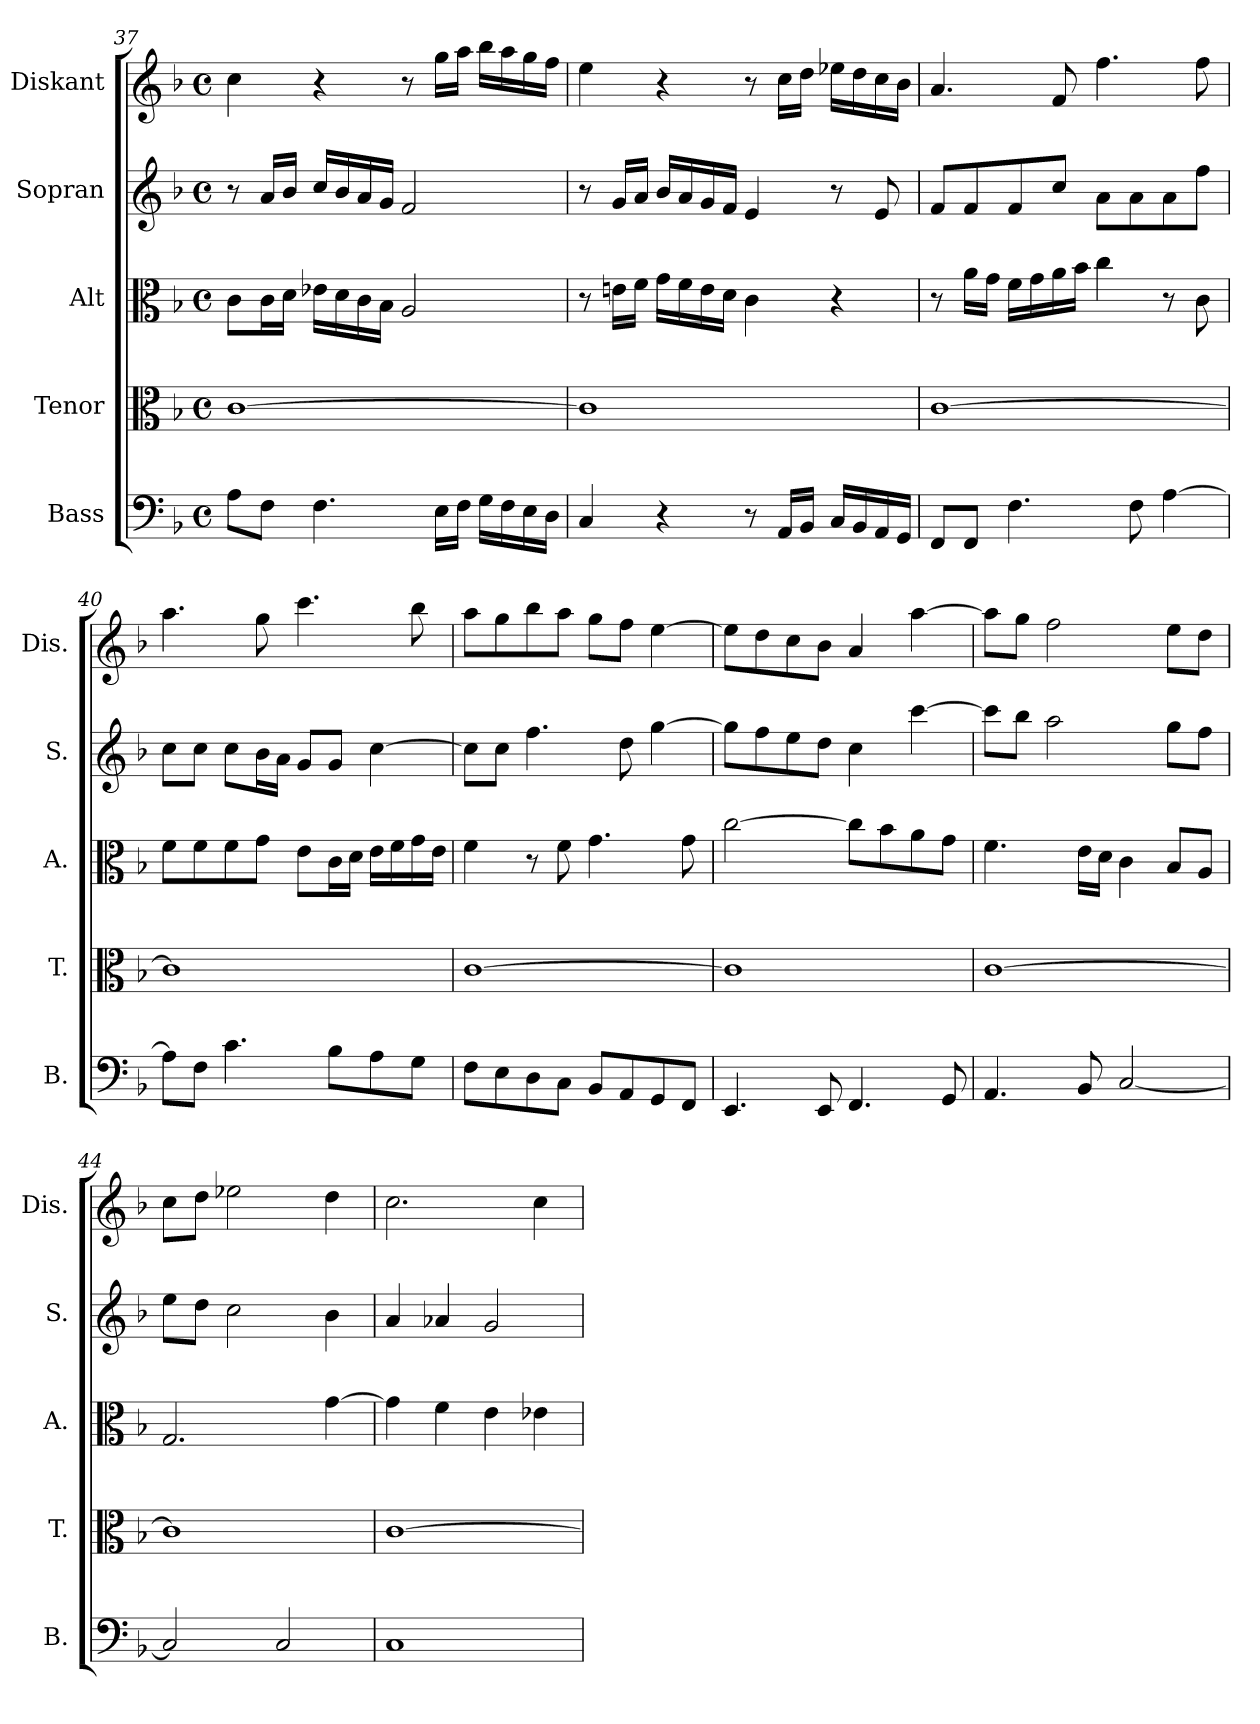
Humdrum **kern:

**kern	**kern	**kern	**kern	**kern
*part5	*part4	*part3	*part2	*part1
*staff5	*staff4	*staff3	*staff2	*staff1
*I"Bass	*I"Tenor	*I"Alt	*I"Sopran	*I"Diskant
*I'B.	*I'T.	*I'A.	*I'S.	*I'Dis.
*clefF4	*clefC3	*clefC3	*clefG2	*clefG2
*	*ITrd7c12	*	*	*
*k[b-]	*k[b-]	*k[b-]	*k[b-]	*k[b-]
*F:	*F:	*F:	*F:	*F:
*M4/4	*M4/4	*M4/4	*M4/4	*M4/4
*met(c)	*met(c)	*met(c)	*met(c)	*met(c)
=37	=37	=37	=37	=37
8A\L	[1C	8c\L	8r	4cc\
8F\J	.	16c\L	16a/LL	.
.	.	16d\JJ	16b-/JJ	.
4.F\	.	16e-X\LL	16cc/LL	4r
.	.	16d\	16b-/	.
.	.	16c\	16a/	.
.	.	16B-\JJ	16g/JJ	.
.	.	2A/	2f/	8r
16E\LL	.	.	.	16gg\LL
16F\JJ	.	.	.	16aa\JJ
16G\LL	.	.	.	16bb-\LL
16F\	.	.	.	16aa\
16E\	.	.	.	16gg\
16D\JJ	.	.	.	16ff\JJ
=38	=38	=38	=38	=38
4C/	1C]	8r	8r	4ee\
.	.	16en\LL	16g/LL	.
.	.	16f\JJ	16a/JJ	.
4r	.	16g\LL	16b-/LL	4r
.	.	16f\	16a/	.
.	.	16e\	16g/	.
.	.	16d\JJ	16f/JJ	.
8r	.	4c\	4e/	8r
16AA/LL	.	.	.	16cc\LL
16BB-/JJ	.	.	.	16dd\JJ
16C/LL	.	4r	8r	16ee-X\LL
16BB-/	.	.	.	16dd\
16AA/	.	.	8e/	16cc\
16GG/JJ	.	.	.	16b-\JJ
=39	=39	=39	=39	=39
8FF/L	[1C	8r	8f/L	4.a/
8FF/J	.	16a\LL	8f/	.
.	.	16g\JJ	.	.
4.F\	.	16f\LL	8f/	.
.	.	16g\	.	.
.	.	16a\	8cc/J	8f/
.	.	16b-\JJ	.	.
.	.	4cc\	8a\L	4.ff\
8F\	.	.	8a\	.
[4A\	.	8r	8a\	.
.	.	8c\	8ff\J	8ff\
!!LO:LB:g=z
=40	=40	=40	=40	=40
8A\L]	1C]	8f\L	8cc\L	4.aa\
8F\J	.	8f\	8cc\J	.
4.c\	.	8f\	8cc\L	.
.	.	8g\J	16b-\L	8gg\
.	.	.	16a\JJ	.
.	.	8e\L	8g/L	4.ccc\
8B-\L	.	16c\L	8g/J	.
.	.	16d\JJ	.	.
8A\	.	16e\LL	[4cc\	.
.	.	16f\	.	.
8G\J	.	16g\	.	8bb-\
.	.	16e\JJ	.	.
=41	=41	=41	=41	=41
8F\L	[1C	4f\	8cc\L]	8aa\L
8E\	.	.	8cc\J	8gg\
8D\	.	8r	4.ff\	8bb-\
8C\J	.	8f\	.	8aa\J
8BB-/L	.	4.g\	.	8gg\L
8AA/	.	.	8dd\	8ff\J
8GG/	.	.	[4gg\	[4ee\
8FF/J	.	8g\	.	.
=42	=42	=42	=42	=42
4.EE/	1C]	[2cc\	8gg\L]	8ee\L]
.	.	.	8ff\	8dd\
.	.	.	8ee\	8cc\
8EE/	.	.	8dd\J	8b-\J
4.FF/	.	8cc\L]	4cc\	4a/
.	.	8b-\	.	.
.	.	8a\	[4ccc\	[4aa\
8GG/	.	8g\J	.	.
=43	=43	=43	=43	=43
4.AA/	[1C	4.f\	8ccc\L]	8aa\L]
.	.	.	8bb-\J	8gg\J
.	.	.	2aa\	2ff\
8BB-/	.	16e\LL	.	.
.	.	16d\JJ	.	.
[2C/	.	4c\	.	.
.	.	8B-/L	8gg\L	8ee\L
.	.	8A/J	8ff\J	8dd\J
=44	=44	=44	=44	=44
2C/]	1C]	2.G/	8ee\L	8cc\L
.	.	.	8dd\J	8dd\J
.	.	.	2cc\	2ee-X\
2C/	.	.	.	.
.	.	[4g\	4b-\	4dd\
=45	=45	=45	=45	=45
1C	[1C	4g\]	4a/	2.cc\
.	.	4f\	4a-X/	.
.	.	4e\	2g/	.
.	.	4e-X\	.	4cc\
=	=	=	=	=
*-	*-	*-	*-	*-
